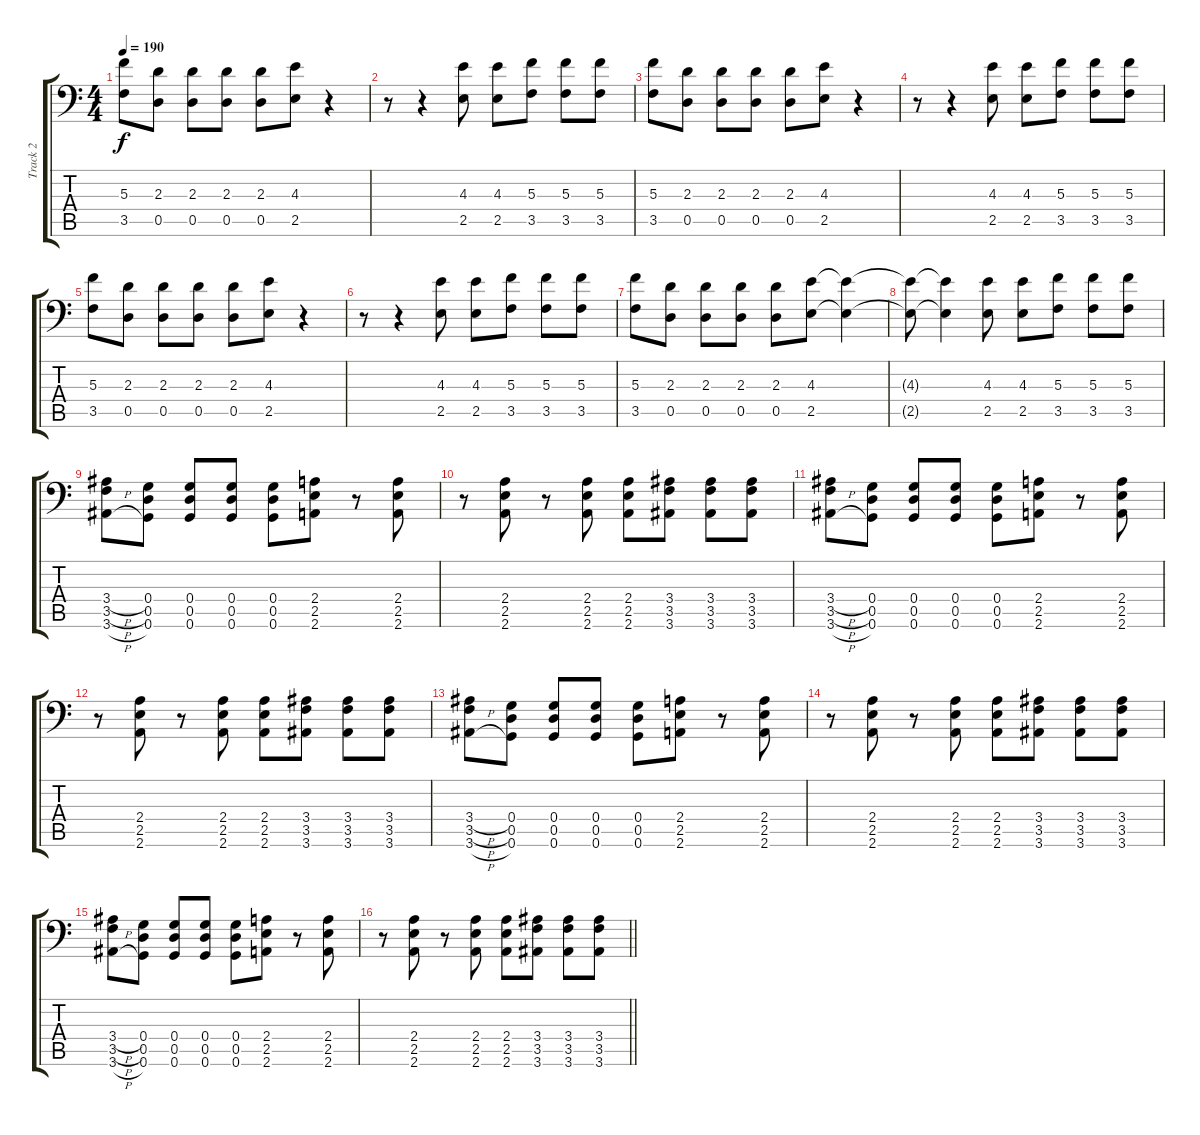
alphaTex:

\track ("Track 2" "Track 2") {instrument overdrivenguitar}
\staff {score tabs}
\tuning (A3 F3 C3 G2 D2 G1) {hide}
\ts (4 4)
\tempo 190
\clef f4
\ks c
(5.3 3.5).8{dy f} (2.3 0.5).8 (2.3 0.5).8 (2.3 0.5).8 (2.3 0.5).8 (4.3 2.5).8 r.4 |
r.8 r.4 (4.3 2.5).8 (4.3 2.5).8 (5.3 3.5).8 (5.3 3.5).8 (5.3 3.5).8 |
(5.3 3.5).8 (2.3 0.5).8 (2.3 0.5).8 (2.3 0.5).8 (2.3 0.5).8 (4.3 2.5).8 r.4 |
r.8 r.4 (4.3 2.5).8 (4.3 2.5).8 (5.3 3.5).8 (5.3 3.5).8 (5.3 3.5).8 |
(5.3 3.5).8 (2.3 0.5).8 (2.3 0.5).8 (2.3 0.5).8 (2.3 0.5).8 (4.3 2.5).8 r.4 |
r.8 r.4 (4.3 2.5).8 (4.3 2.5).8 (5.3 3.5).8 (5.3 3.5).8 (5.3 3.5).8 |
(5.3 3.5).8 (2.3 0.5).8 (2.3 0.5).8 (2.3 0.5).8 (2.3 0.5).8 (4.3 2.5).8 (4.3{t} 2.5{t}).4 |
(4.3{t} 2.5{t}).8 (4.3{t} 2.5{t}).4 (4.3 2.5).8 (4.3 2.5).8 (5.3 3.5).8 (5.3 3.5).8 (5.3 3.5).8 |
(3.4{h} 3.5{h} 3.6{h}).8 (0.4 0.5 0.6).8 (0.4 0.5 0.6).8 (0.4 0.5 0.6).8 (0.4 0.5 0.6).8 (2.4 2.5 2.6).8 r.8 (2.4 2.5 2.6).8 |
r.8 (2.4 2.5 2.6).8 r.8 (2.4 2.5 2.6).8 (2.4 2.5 2.6).8 (3.4 3.5 3.6).8 (3.4 3.5 3.6).8 (3.4 3.5 3.6).8 |
(3.4{h} 3.5{h} 3.6{h}).8 (0.4 0.5 0.6).8 (0.4 0.5 0.6).8 (0.4 0.5 0.6).8 (0.4 0.5 0.6).8 (2.4 2.5 2.6).8 r.8 (2.4 2.5 2.6).8 |
r.8 (2.4 2.5 2.6).8 r.8 (2.4 2.5 2.6).8 (2.4 2.5 2.6).8 (3.4 3.5 3.6).8 (3.4 3.5 3.6).8 (3.4 3.5 3.6).8 |
(3.4{h} 3.5{h} 3.6{h}).8 (0.4 0.5 0.6).8 (0.4 0.5 0.6).8 (0.4 0.5 0.6).8 (0.4 0.5 0.6).8 (2.4 2.5 2.6).8 r.8 (2.4 2.5 2.6).8 |
r.8 (2.4 2.5 2.6).8 r.8 (2.4 2.5 2.6).8 (2.4 2.5 2.6).8 (3.4 3.5 3.6).8 (3.4 3.5 3.6).8 (3.4 3.5 3.6).8 |
(3.4{h} 3.5{h} 3.6{h}).8 (0.4 0.5 0.6).8 (0.4 0.5 0.6).8 (0.4 0.5 0.6).8 (0.4 0.5 0.6).8 (2.4 2.5 2.6).8 r.8 (2.4 2.5 2.6).8 |
\barLineRight lightlight
r.8 (2.4 2.5 2.6).8 r.8 (2.4 2.5 2.6).8 (2.4 2.5 2.6).8 (3.4 3.5 3.6).8 (3.4 3.5 3.6).8 (3.4 3.5 3.6).8
